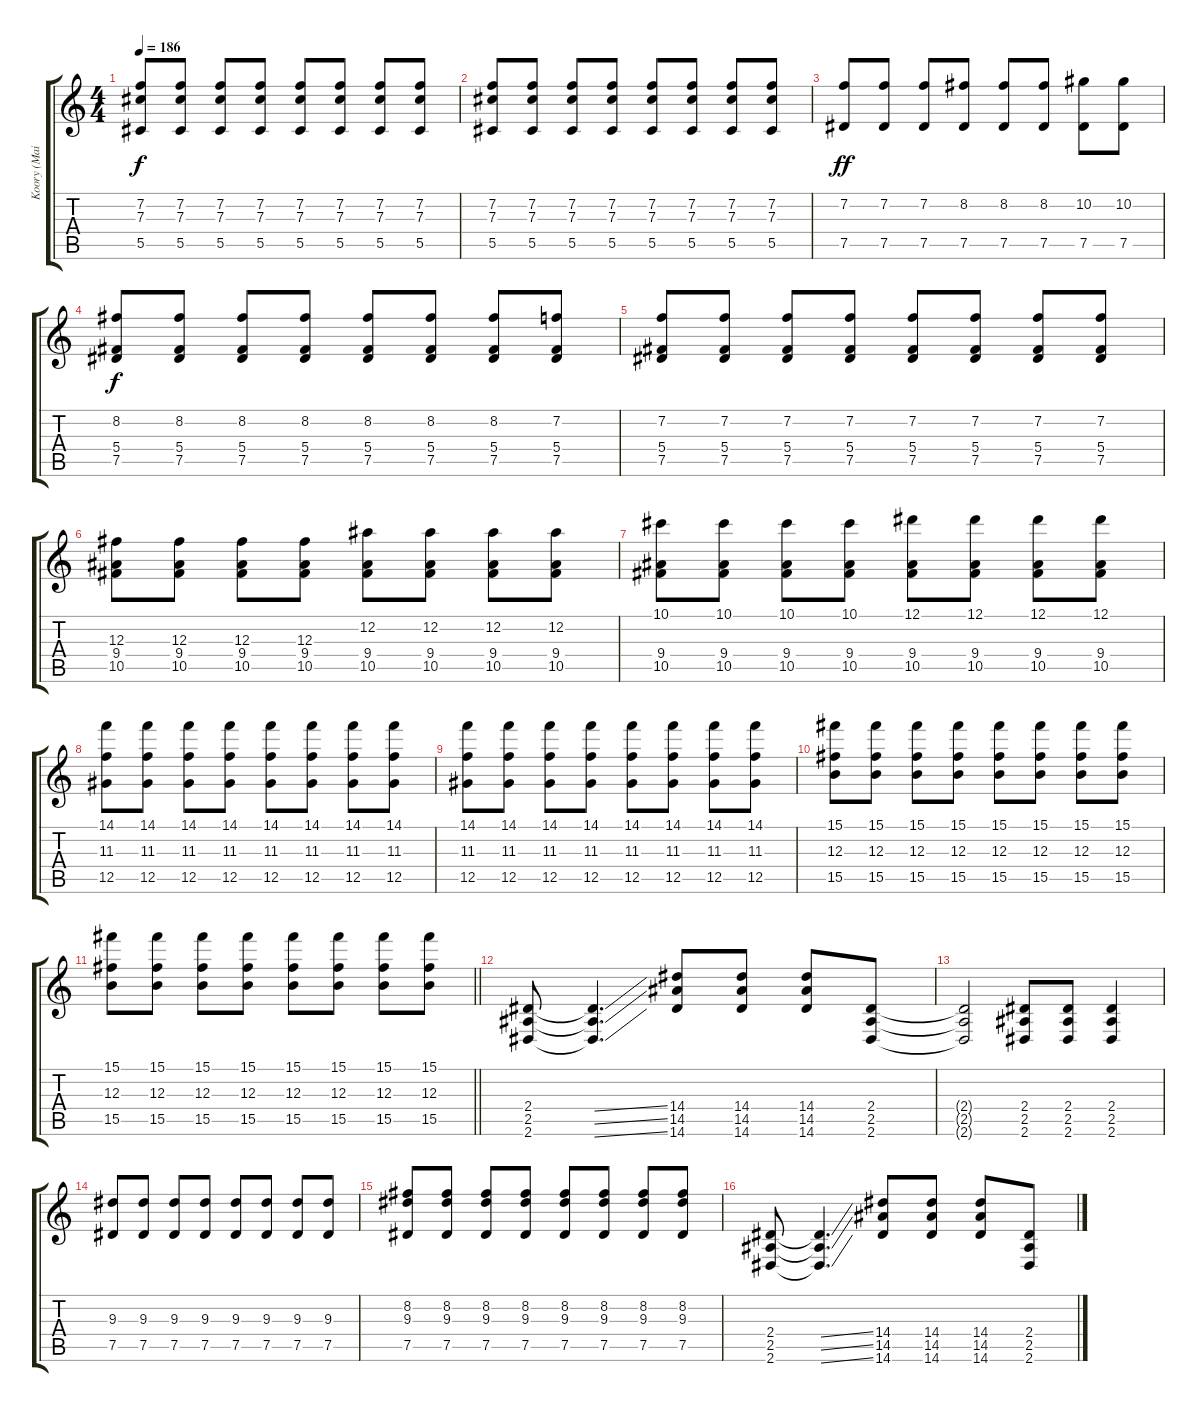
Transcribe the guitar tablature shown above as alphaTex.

\track ("Koory (Main Guitar)" "Koory (Mai") {instrument distortionguitar}
\staff {score tabs}
\tuning (Eb4 Bb3 Gb3 Db3 Ab2 Db2) {hide}
\ts (4 4)
\tempo 186
\clef g2
\ks c
(7.2 7.3 5.5).8{dy f} (7.2 7.3 5.5).8 (7.2 7.3 5.5).8 (7.2 7.3 5.5).8 (7.2 7.3 5.5).8 (7.2 7.3 5.5).8 (7.2 7.3 5.5).8 (7.2 7.3 5.5).8 |
(7.2 7.3 5.5).8 (7.2 7.3 5.5).8 (7.2 7.3 5.5).8 (7.2 7.3 5.5).8 (7.2 7.3 5.5).8 (7.2 7.3 5.5).8 (7.2 7.3 5.5).8 (7.2 7.3 5.5).8 |
(7.2 7.5).8{dy ff} (7.2 7.5).8 (7.2 7.5).8 (8.2 7.5).8 (8.2 7.5).8 (8.2 7.5).8 (10.2 7.5).8 (10.2 7.5).8 |
(8.2 5.4 7.5).8{dy f} (8.2 5.4 7.5).8 (8.2 5.4 7.5).8 (8.2 5.4 7.5).8 (8.2 5.4 7.5).8 (8.2 5.4 7.5).8 (8.2 5.4 7.5).8 (7.2 5.4 7.5).8 |
(7.2 5.4 7.5).8 (7.2 5.4 7.5).8 (7.2 5.4 7.5).8 (7.2 5.4 7.5).8 (7.2 5.4 7.5).8 (7.2 5.4 7.5).8 (7.2 5.4 7.5).8 (7.2 5.4 7.5).8 |
(12.3 9.4 10.5).8 (12.3 9.4 10.5).8 (12.3 9.4 10.5).8 (12.3 9.4 10.5).8 (12.2 9.4 10.5).8 (12.2 9.4 10.5).8 (12.2 9.4 10.5).8 (12.2 9.4 10.5).8 |
(10.1 9.4 10.5).8 (10.1 9.4 10.5).8 (10.1 9.4 10.5).8 (10.1 9.4 10.5).8 (12.1 9.4 10.5).8 (12.1 9.4 10.5).8 (12.1 9.4 10.5).8 (12.1 9.4 10.5).8 |
(14.1 11.3 12.5).8 (14.1 11.3 12.5).8 (14.1 11.3 12.5).8 (14.1 11.3 12.5).8 (14.1 11.3 12.5).8 (14.1 11.3 12.5).8 (14.1 11.3 12.5).8 (14.1 11.3 12.5).8 |
(14.1 11.3 12.5).8 (14.1 11.3 12.5).8 (14.1 11.3 12.5).8 (14.1 11.3 12.5).8 (14.1 11.3 12.5).8 (14.1 11.3 12.5).8 (14.1 11.3 12.5).8 (14.1 11.3 12.5).8 |
(15.1 12.3 15.5).8 (15.1 12.3 15.5).8 (15.1 12.3 15.5).8 (15.1 12.3 15.5).8 (15.1 12.3 15.5).8 (15.1 12.3 15.5).8 (15.1 12.3 15.5).8 (15.1 12.3 15.5).8 |
\barLineRight lightlight
(15.1 12.3 15.5).8 (15.1 12.3 15.5).8 (15.1 12.3 15.5).8 (15.1 12.3 15.5).8 (15.1 12.3 15.5).8 (15.1 12.3 15.5).8 (15.1 12.3 15.5).8 (15.1 12.3 15.5).8 |
(2.4 2.5 2.6).8 (2.4{ss t} 2.5{ss t} 2.6{ss t}).4{d} (14.4 14.5 14.6).8 (14.4 14.5 14.6).8 (14.4 14.5 14.6).8 (2.4 2.5 2.6).8 |
(2.4{t} 2.5{t} 2.6{t}).2 (2.4 2.5 2.6).8 (2.4 2.5 2.6).8 (2.4 2.5 2.6).4 |
(9.3 7.5).8 (9.3 7.5).8 (9.3 7.5).8 (9.3 7.5).8 (9.3 7.5).8 (9.3 7.5).8 (9.3 7.5).8 (9.3 7.5).8 |
(8.2 9.3 7.5).8 (8.2 9.3 7.5).8 (8.2 9.3 7.5).8 (8.2 9.3 7.5).8 (8.2 9.3 7.5).8 (8.2 9.3 7.5).8 (8.2 9.3 7.5).8 (8.2 9.3 7.5).8 |
(2.4 2.5 2.6).8 (2.4{ss t} 2.5{ss t} 2.6{ss t}).4{d} (14.4 14.5 14.6).8 (14.4 14.5 14.6).8 (14.4 14.5 14.6).8 (2.4 2.5 2.6).8
